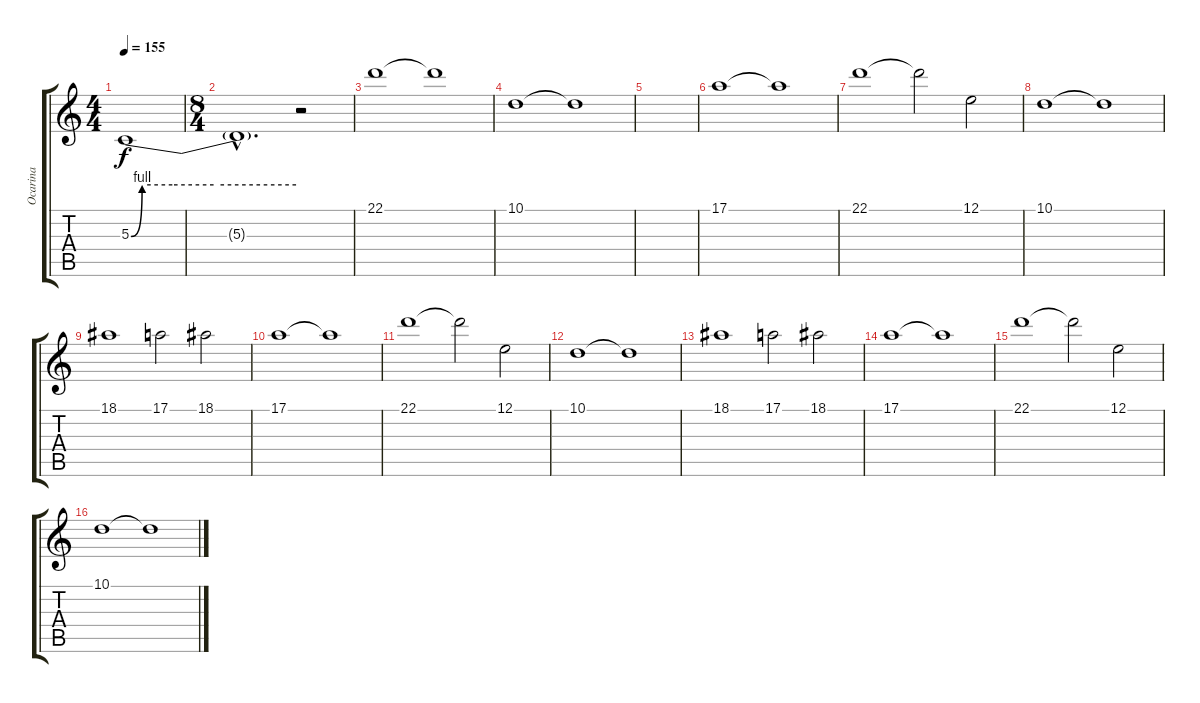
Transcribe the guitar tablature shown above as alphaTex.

\track ("Ocarina" "Ocarina") {instrument ocarina}
\staff {score tabs}
\tuning (E4 B3 G3 D3 A2 E2) {hide}
\ts (4 4)
\tempo 155
\clef g2
\ks c
5.3{be (custom 0 0 4 4 15 4 30 4 60 4)}.1{dy f instrument ocarina} |
\ts (8 4)
5.3{hac t}.1{d} r.2 |
22.1.1 22.1{t}.1 |
10.1.1 10.1{t}.1 |
|
17.1.1 17.1{t}.1 |
22.1.1 22.1{t}.2 12.1.2 |
10.1.1 10.1{t}.1 |
18.1.1 17.1.2 18.1.2 |
17.1.1 17.1{t}.1 |
22.1.1 22.1{t}.2 12.1.2 |
10.1.1 10.1{t}.1 |
18.1.1 17.1.2 18.1.2 |
17.1.1 17.1{t}.1 |
22.1.1 22.1{t}.2 12.1.2 |
10.1.1 10.1{t}.1
